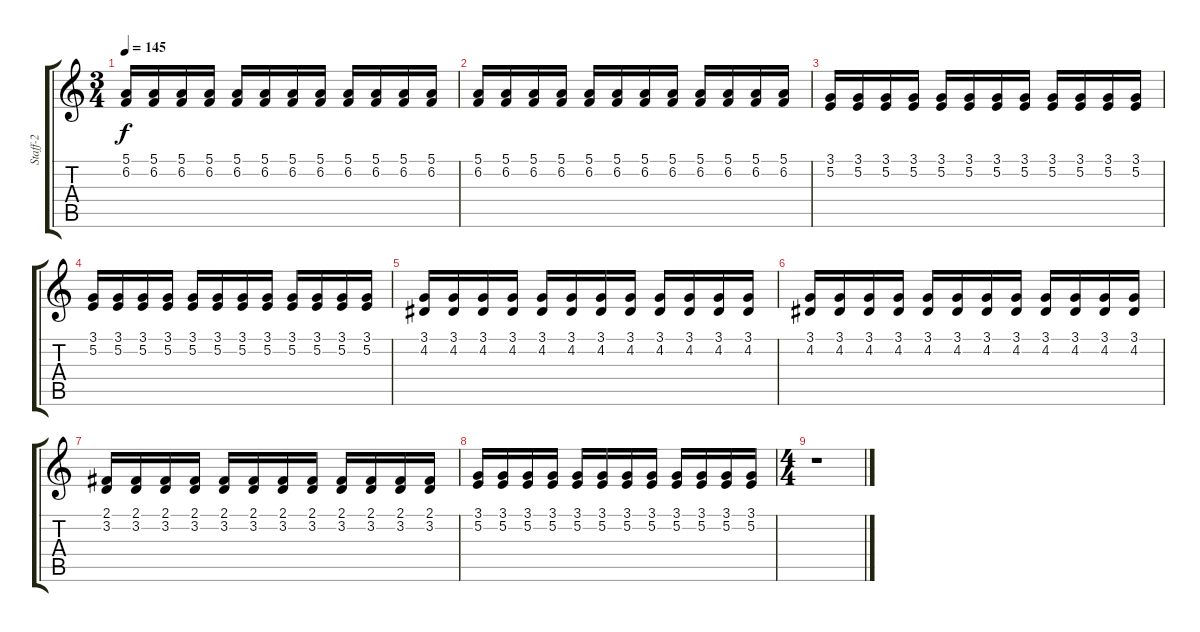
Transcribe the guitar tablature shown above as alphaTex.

\track ("Staff-2" "Staff-2") {instrument synthstrings1}
\staff {score tabs}
\tuning (E4 B3 G3 D3 A2 E2) {hide}
\ts (3 4)
\tempo 145
\clef g2
\ks c
(5.1 6.2).16{dy f} (5.1 6.2).16 (5.1 6.2).16 (5.1 6.2).16 (5.1 6.2).16 (5.1 6.2).16 (5.1 6.2).16 (5.1 6.2).16 (5.1 6.2).16 (5.1 6.2).16 (5.1 6.2).16 (5.1 6.2).16 |
(5.1 6.2).16 (5.1 6.2).16 (5.1 6.2).16 (5.1 6.2).16 (5.1 6.2).16 (5.1 6.2).16 (5.1 6.2).16 (5.1 6.2).16 (5.1 6.2).16 (5.1 6.2).16 (5.1 6.2).16 (5.1 6.2).16 |
(3.1 5.2).16 (3.1 5.2).16 (3.1 5.2).16 (3.1 5.2).16 (3.1 5.2).16 (3.1 5.2).16 (3.1 5.2).16 (3.1 5.2).16 (3.1 5.2).16 (3.1 5.2).16 (3.1 5.2).16 (3.1 5.2).16 |
(3.1 5.2).16 (3.1 5.2).16 (3.1 5.2).16 (3.1 5.2).16 (3.1 5.2).16 (3.1 5.2).16 (3.1 5.2).16 (3.1 5.2).16 (3.1 5.2).16 (3.1 5.2).16 (3.1 5.2).16 (3.1 5.2).16 |
(3.1 4.2).16 (3.1 4.2).16 (3.1 4.2).16 (3.1 4.2).16 (3.1 4.2).16 (3.1 4.2).16 (3.1 4.2).16 (3.1 4.2).16 (3.1 4.2).16 (3.1 4.2).16 (3.1 4.2).16 (3.1 4.2).16 |
(3.1 4.2).16 (3.1 4.2).16 (3.1 4.2).16 (3.1 4.2).16 (3.1 4.2).16 (3.1 4.2).16 (3.1 4.2).16 (3.1 4.2).16 (3.1 4.2).16 (3.1 4.2).16 (3.1 4.2).16 (3.1 4.2).16 |
(2.1 3.2).16 (2.1 3.2).16 (2.1 3.2).16 (2.1 3.2).16 (2.1 3.2).16 (2.1 3.2).16 (2.1 3.2).16 (2.1 3.2).16 (2.1 3.2).16 (2.1 3.2).16 (2.1 3.2).16 (2.1 3.2).16 |
(3.1 5.2).16 (3.1 5.2).16 (3.1 5.2).16 (3.1 5.2).16 (3.1 5.2).16 (3.1 5.2).16 (3.1 5.2).16 (3.1 5.2).16 (3.1 5.2).16 (3.1 5.2).16 (3.1 5.2).16 (3.1 5.2).16 |
\ts (4 4)
r.1
